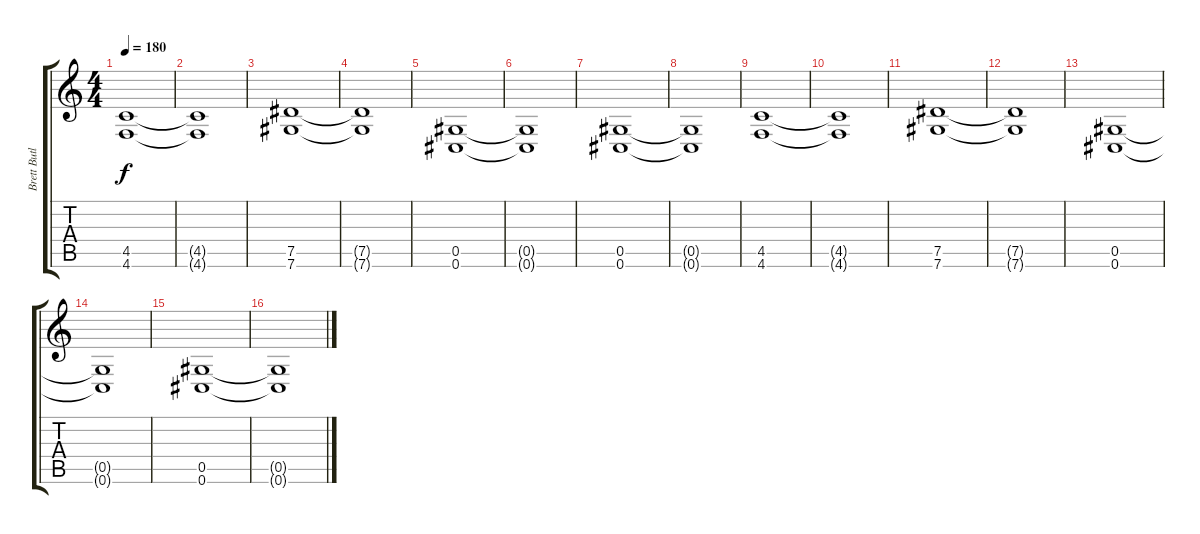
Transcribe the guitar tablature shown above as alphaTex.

\track ("Brett Butler" "Brett Butl") {instrument distortionguitar}
\staff {score tabs}
\tuning (Eb4 Bb3 Gb3 Db3 Ab2 Db2) {hide}
\ts (4 4)
\tempo 180
\clef g2
\ks c
(4.5 4.6).1{dy f} |
(4.5{t} 4.6{t}).1 |
(7.5 7.6).1 |
(7.5{t} 7.6{t}).1 |
(0.5 0.6).1 |
(0.5{t} 0.6{t}).1 |
(0.5 0.6).1 |
(0.5{t} 0.6{t}).1 |
(4.5 4.6).1 |
(4.5{t} 4.6{t}).1 |
(7.5 7.6).1 |
(7.5{t} 7.6{t}).1 |
(0.5 0.6).1 |
(0.5{t} 0.6{t}).1 |
(0.5 0.6).1 |
(0.5{t} 0.6{t}).1
